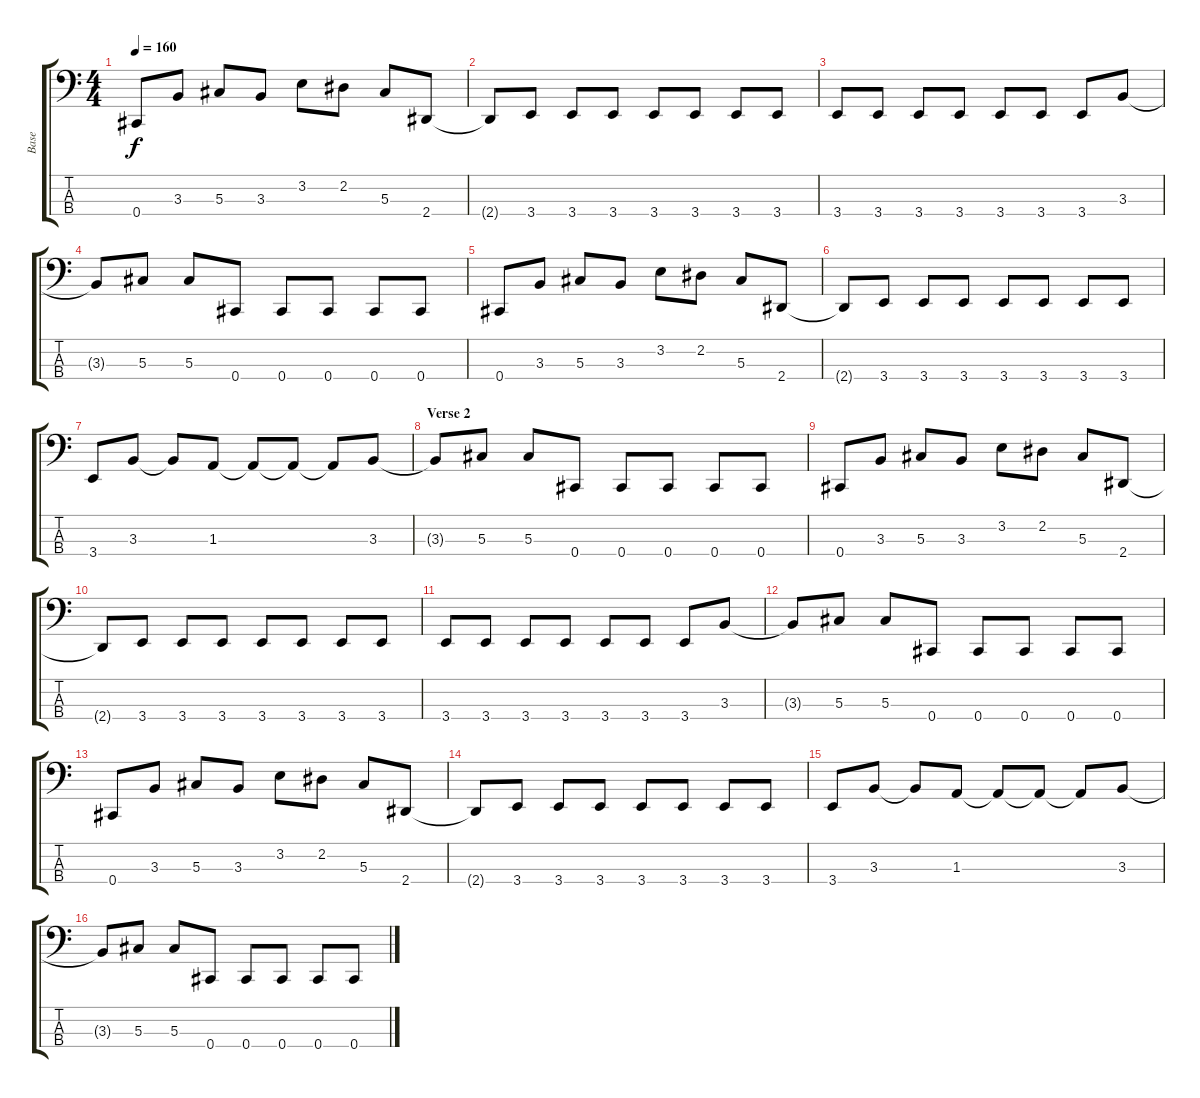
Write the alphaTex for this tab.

\track ("Base" "Base") {instrument electricbasspick}
\staff {score tabs}
\tuning (Gb2 Db2 Ab1 Db1) {hide}
\ts (4 4)
\tempo 160
\clef f4
\ks c
0.4.8{dy f} 3.3.8 5.3.8 3.3.8 3.2.8 2.2.8 5.3.8 2.4.8 |
2.4{t}.8 3.4.8 3.4.8 3.4.8 3.4.8 3.4.8 3.4.8 3.4.8 |
3.4.8 3.4.8 3.4.8 3.4.8 3.4.8 3.4.8 3.4.8 3.3.8 |
3.3{t}.8 5.3.8 5.3.8 0.4.8 0.4.8 0.4.8 0.4.8 0.4.8 |
0.4.8 3.3.8 5.3.8 3.3.8 3.2.8 2.2.8 5.3.8 2.4.8 |
2.4{t}.8 3.4.8 3.4.8 3.4.8 3.4.8 3.4.8 3.4.8 3.4.8 |
3.4.8 3.3.8 3.3{t}.8 1.3.8 1.3{t}.8 1.3{t}.8 1.3{t}.8 3.3.8 |
\section ("" "Verse 2")
3.3{t}.8 5.3.8 5.3.8 0.4.8 0.4.8 0.4.8 0.4.8 0.4.8 |
0.4.8 3.3.8 5.3.8 3.3.8 3.2.8 2.2.8 5.3.8 2.4.8 |
2.4{t}.8 3.4.8 3.4.8 3.4.8 3.4.8 3.4.8 3.4.8 3.4.8 |
3.4.8 3.4.8 3.4.8 3.4.8 3.4.8 3.4.8 3.4.8 3.3.8 |
3.3{t}.8 5.3.8 5.3.8 0.4.8 0.4.8 0.4.8 0.4.8 0.4.8 |
0.4.8 3.3.8 5.3.8 3.3.8 3.2.8 2.2.8 5.3.8 2.4.8 |
2.4{t}.8 3.4.8 3.4.8 3.4.8 3.4.8 3.4.8 3.4.8 3.4.8 |
3.4.8 3.3.8 3.3{t}.8 1.3.8 1.3{t}.8 1.3{t}.8 1.3{t}.8 3.3.8 |
3.3{t}.8 5.3.8 5.3.8 0.4.8 0.4.8 0.4.8 0.4.8 0.4.8
